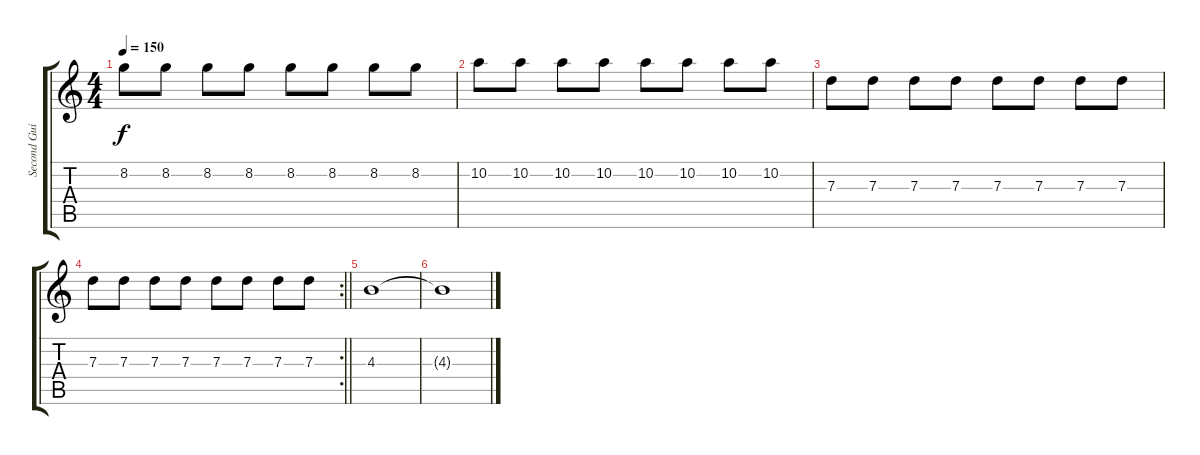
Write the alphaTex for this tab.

\track ("Second Guitar" "Second Gui") {instrument acousticguitarsteel}
\staff {score tabs}
\tuning (E4 B3 G3 D3 A2 E2) {hide}
\ts (4 4)
\tempo 150
\clef g2
\ks c
8.2.8{dy f} 8.2.8 8.2.8 8.2.8 8.2.8 8.2.8 8.2.8 8.2.8 |
10.2.8 10.2.8 10.2.8 10.2.8 10.2.8 10.2.8 10.2.8 10.2.8 |
7.3.8 7.3.8 7.3.8 7.3.8 7.3.8 7.3.8 7.3.8 7.3.8 |
\rc 2
\barLineRight lightlight
7.3.8 7.3.8 7.3.8 7.3.8 7.3.8 7.3.8 7.3.8 7.3.8 |
4.3.1 |
4.3{t}.1
